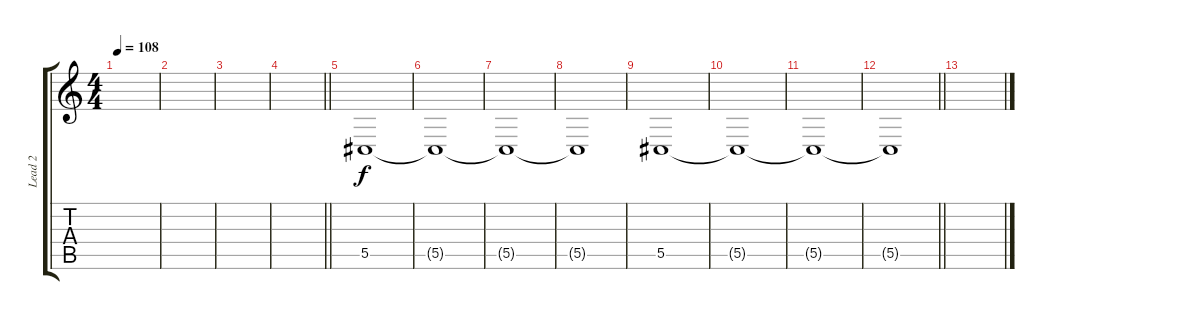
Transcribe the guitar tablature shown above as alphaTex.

\track ("Lead 2" "Lead 2") {instrument lead2sawtooth}
\staff {score tabs}
\tuning (Eb4 Bb3 Gb3 Db3 Ab2 Db2) {hide}
\ts (4 4)
\tempo 108
\clef g2
\ks c
|
|
|
\barLineRight lightlight
|
\section ("" "")
5.5.1 |
5.5{t}.1 |
5.5{t}.1 |
5.5{t}.1 |
5.5.1 |
5.5{t}.1 |
5.5{t}.1 |
\barLineRight lightlight
5.5{t}.1 |
\section ("" "")
